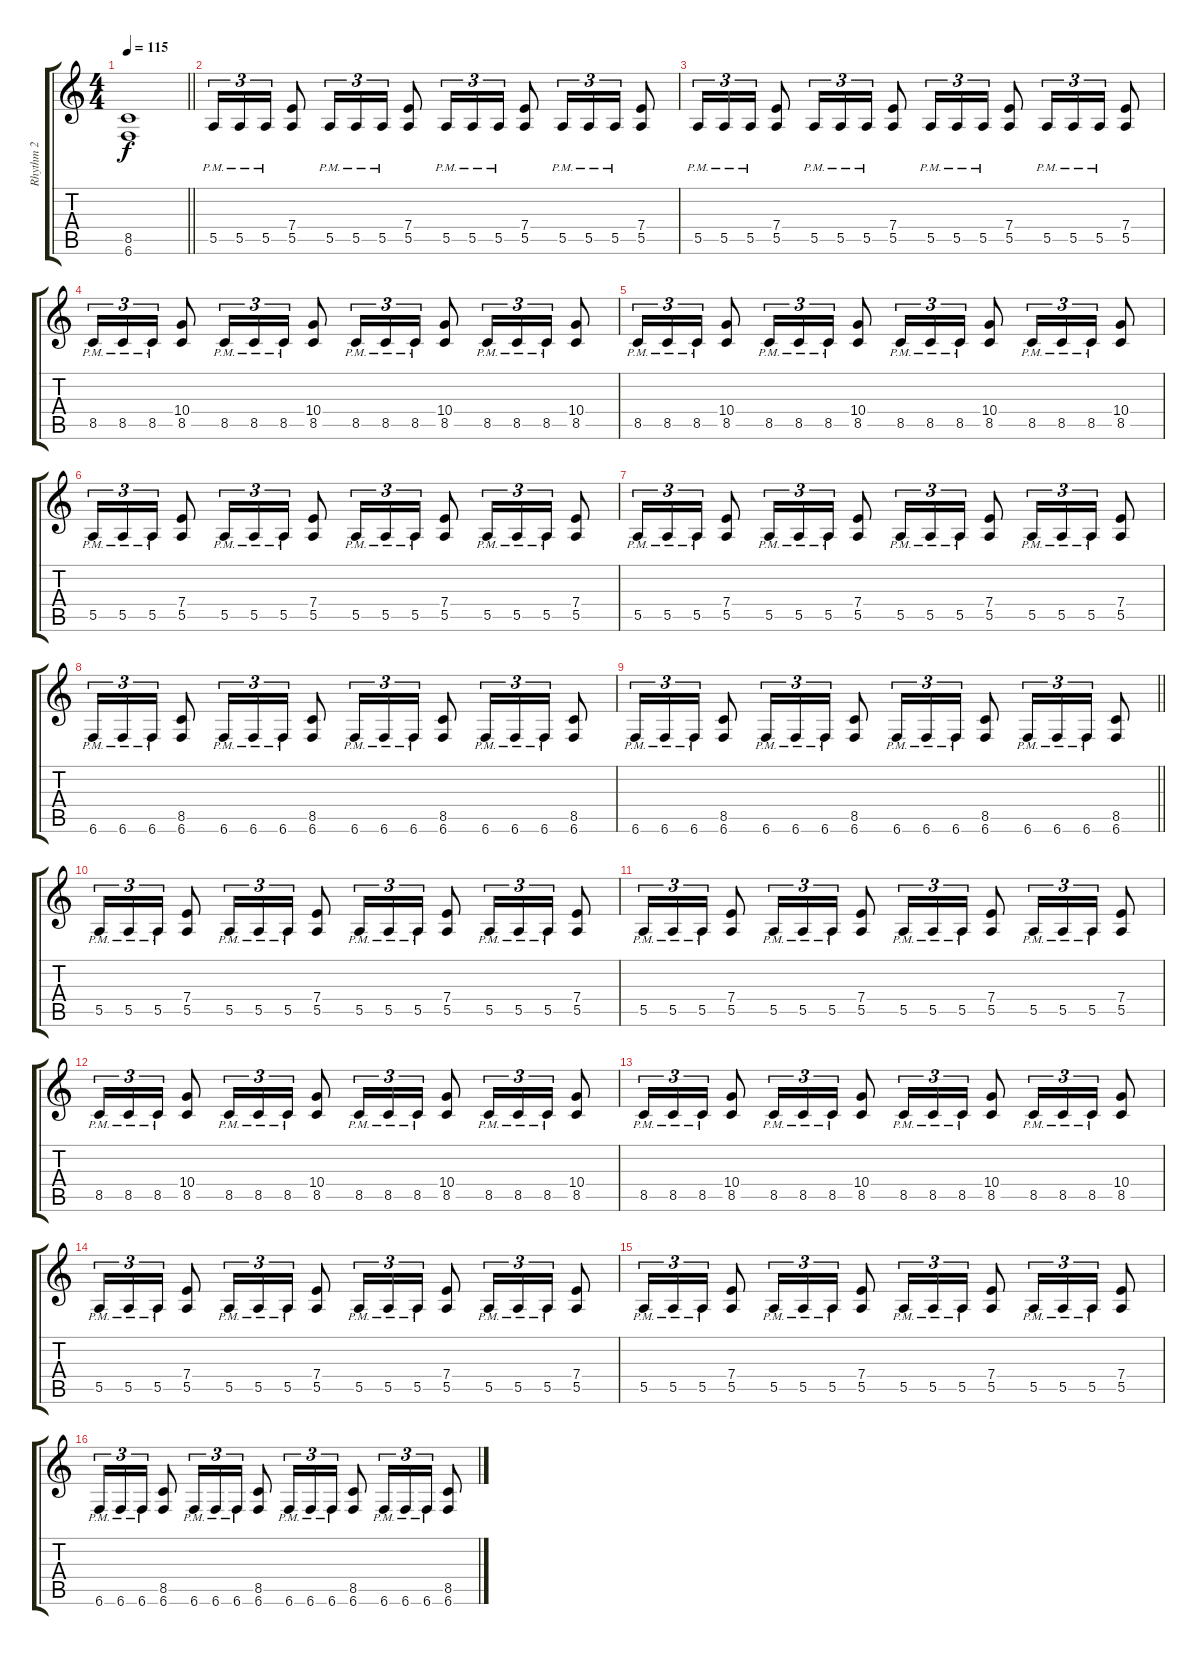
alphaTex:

\track ("Rhythm 2" "Rhythm 2") {instrument distortionguitar}
\staff {score tabs}
\tuning (B3 Gb3 D3 A2 E2 B1) {hide}
\ts (4 4)
\tempo 115
\clef g2
\barLineRight lightlight
\ks c
(8.5{t} 6.6{t}).1{dy f} |
\section ("" "")
5.5{pm}.16{tu (3 2)} 5.5{pm}.16{tu (3 2)} 5.5{pm}.16{tu (3 2)} (7.4 5.5).8 5.5{pm}.16{tu (3 2)} 5.5{pm}.16{tu (3 2)} 5.5{pm}.16{tu (3 2)} (7.4 5.5).8 5.5{pm}.16{tu (3 2)} 5.5{pm}.16{tu (3 2)} 5.5{pm}.16{tu (3 2)} (7.4 5.5).8 5.5{pm}.16{tu (3 2)} 5.5{pm}.16{tu (3 2)} 5.5{pm}.16{tu (3 2)} (7.4 5.5).8 |
5.5{pm}.16{tu (3 2)} 5.5{pm}.16{tu (3 2)} 5.5{pm}.16{tu (3 2)} (7.4 5.5).8 5.5{pm}.16{tu (3 2)} 5.5{pm}.16{tu (3 2)} 5.5{pm}.16{tu (3 2)} (7.4 5.5).8 5.5{pm}.16{tu (3 2)} 5.5{pm}.16{tu (3 2)} 5.5{pm}.16{tu (3 2)} (7.4 5.5).8 5.5{pm}.16{tu (3 2)} 5.5{pm}.16{tu (3 2)} 5.5{pm}.16{tu (3 2)} (7.4 5.5).8 |
8.5{pm}.16{tu (3 2)} 8.5{pm}.16{tu (3 2)} 8.5{pm}.16{tu (3 2)} (10.4 8.5).8 8.5{pm}.16{tu (3 2)} 8.5{pm}.16{tu (3 2)} 8.5{pm}.16{tu (3 2)} (10.4 8.5).8 8.5{pm}.16{tu (3 2)} 8.5{pm}.16{tu (3 2)} 8.5{pm}.16{tu (3 2)} (10.4 8.5).8 8.5{pm}.16{tu (3 2)} 8.5{pm}.16{tu (3 2)} 8.5{pm}.16{tu (3 2)} (10.4 8.5).8 |
8.5{pm}.16{tu (3 2)} 8.5{pm}.16{tu (3 2)} 8.5{pm}.16{tu (3 2)} (10.4 8.5).8 8.5{pm}.16{tu (3 2)} 8.5{pm}.16{tu (3 2)} 8.5{pm}.16{tu (3 2)} (10.4 8.5).8 8.5{pm}.16{tu (3 2)} 8.5{pm}.16{tu (3 2)} 8.5{pm}.16{tu (3 2)} (10.4 8.5).8 8.5{pm}.16{tu (3 2)} 8.5{pm}.16{tu (3 2)} 8.5{pm}.16{tu (3 2)} (10.4 8.5).8 |
5.5{pm}.16{tu (3 2)} 5.5{pm}.16{tu (3 2)} 5.5{pm}.16{tu (3 2)} (7.4 5.5).8 5.5{pm}.16{tu (3 2)} 5.5{pm}.16{tu (3 2)} 5.5{pm}.16{tu (3 2)} (7.4 5.5).8 5.5{pm}.16{tu (3 2)} 5.5{pm}.16{tu (3 2)} 5.5{pm}.16{tu (3 2)} (7.4 5.5).8 5.5{pm}.16{tu (3 2)} 5.5{pm}.16{tu (3 2)} 5.5{pm}.16{tu (3 2)} (7.4 5.5).8 |
5.5{pm}.16{tu (3 2)} 5.5{pm}.16{tu (3 2)} 5.5{pm}.16{tu (3 2)} (7.4 5.5).8 5.5{pm}.16{tu (3 2)} 5.5{pm}.16{tu (3 2)} 5.5{pm}.16{tu (3 2)} (7.4 5.5).8 5.5{pm}.16{tu (3 2)} 5.5{pm}.16{tu (3 2)} 5.5{pm}.16{tu (3 2)} (7.4 5.5).8 5.5{pm}.16{tu (3 2)} 5.5{pm}.16{tu (3 2)} 5.5{pm}.16{tu (3 2)} (7.4 5.5).8 |
6.6{pm}.16{tu (3 2)} 6.6{pm}.16{tu (3 2)} 6.6{pm}.16{tu (3 2)} (8.5 6.6).8 6.6{pm}.16{tu (3 2)} 6.6{pm}.16{tu (3 2)} 6.6{pm}.16{tu (3 2)} (8.5 6.6).8 6.6{pm}.16{tu (3 2)} 6.6{pm}.16{tu (3 2)} 6.6{pm}.16{tu (3 2)} (8.5 6.6).8 6.6{pm}.16{tu (3 2)} 6.6{pm}.16{tu (3 2)} 6.6{pm}.16{tu (3 2)} (8.5 6.6).8 |
\barLineRight lightlight
6.6{pm}.16{tu (3 2)} 6.6{pm}.16{tu (3 2)} 6.6{pm}.16{tu (3 2)} (8.5 6.6).8 6.6{pm}.16{tu (3 2)} 6.6{pm}.16{tu (3 2)} 6.6{pm}.16{tu (3 2)} (8.5 6.6).8 6.6{pm}.16{tu (3 2)} 6.6{pm}.16{tu (3 2)} 6.6{pm}.16{tu (3 2)} (8.5 6.6).8 6.6{pm}.16{tu (3 2)} 6.6{pm}.16{tu (3 2)} 6.6{pm}.16{tu (3 2)} (8.5 6.6).8 |
\section ("" "")
5.5{pm}.16{tu (3 2)} 5.5{pm}.16{tu (3 2)} 5.5{pm}.16{tu (3 2)} (7.4 5.5).8 5.5{pm}.16{tu (3 2)} 5.5{pm}.16{tu (3 2)} 5.5{pm}.16{tu (3 2)} (7.4 5.5).8 5.5{pm}.16{tu (3 2)} 5.5{pm}.16{tu (3 2)} 5.5{pm}.16{tu (3 2)} (7.4 5.5).8 5.5{pm}.16{tu (3 2)} 5.5{pm}.16{tu (3 2)} 5.5{pm}.16{tu (3 2)} (7.4 5.5).8 |
5.5{pm}.16{tu (3 2)} 5.5{pm}.16{tu (3 2)} 5.5{pm}.16{tu (3 2)} (7.4 5.5).8 5.5{pm}.16{tu (3 2)} 5.5{pm}.16{tu (3 2)} 5.5{pm}.16{tu (3 2)} (7.4 5.5).8 5.5{pm}.16{tu (3 2)} 5.5{pm}.16{tu (3 2)} 5.5{pm}.16{tu (3 2)} (7.4 5.5).8 5.5{pm}.16{tu (3 2)} 5.5{pm}.16{tu (3 2)} 5.5{pm}.16{tu (3 2)} (7.4 5.5).8 |
8.5{pm}.16{tu (3 2)} 8.5{pm}.16{tu (3 2)} 8.5{pm}.16{tu (3 2)} (10.4 8.5).8 8.5{pm}.16{tu (3 2)} 8.5{pm}.16{tu (3 2)} 8.5{pm}.16{tu (3 2)} (10.4 8.5).8 8.5{pm}.16{tu (3 2)} 8.5{pm}.16{tu (3 2)} 8.5{pm}.16{tu (3 2)} (10.4 8.5).8 8.5{pm}.16{tu (3 2)} 8.5{pm}.16{tu (3 2)} 8.5{pm}.16{tu (3 2)} (10.4 8.5).8 |
8.5{pm}.16{tu (3 2)} 8.5{pm}.16{tu (3 2)} 8.5{pm}.16{tu (3 2)} (10.4 8.5).8 8.5{pm}.16{tu (3 2)} 8.5{pm}.16{tu (3 2)} 8.5{pm}.16{tu (3 2)} (10.4 8.5).8 8.5{pm}.16{tu (3 2)} 8.5{pm}.16{tu (3 2)} 8.5{pm}.16{tu (3 2)} (10.4 8.5).8 8.5{pm}.16{tu (3 2)} 8.5{pm}.16{tu (3 2)} 8.5{pm}.16{tu (3 2)} (10.4 8.5).8 |
5.5{pm}.16{tu (3 2)} 5.5{pm}.16{tu (3 2)} 5.5{pm}.16{tu (3 2)} (7.4 5.5).8 5.5{pm}.16{tu (3 2)} 5.5{pm}.16{tu (3 2)} 5.5{pm}.16{tu (3 2)} (7.4 5.5).8 5.5{pm}.16{tu (3 2)} 5.5{pm}.16{tu (3 2)} 5.5{pm}.16{tu (3 2)} (7.4 5.5).8 5.5{pm}.16{tu (3 2)} 5.5{pm}.16{tu (3 2)} 5.5{pm}.16{tu (3 2)} (7.4 5.5).8 |
5.5{pm}.16{tu (3 2)} 5.5{pm}.16{tu (3 2)} 5.5{pm}.16{tu (3 2)} (7.4 5.5).8 5.5{pm}.16{tu (3 2)} 5.5{pm}.16{tu (3 2)} 5.5{pm}.16{tu (3 2)} (7.4 5.5).8 5.5{pm}.16{tu (3 2)} 5.5{pm}.16{tu (3 2)} 5.5{pm}.16{tu (3 2)} (7.4 5.5).8 5.5{pm}.16{tu (3 2)} 5.5{pm}.16{tu (3 2)} 5.5{pm}.16{tu (3 2)} (7.4 5.5).8 |
6.6{pm}.16{tu (3 2)} 6.6{pm}.16{tu (3 2)} 6.6{pm}.16{tu (3 2)} (8.5 6.6).8 6.6{pm}.16{tu (3 2)} 6.6{pm}.16{tu (3 2)} 6.6{pm}.16{tu (3 2)} (8.5 6.6).8 6.6{pm}.16{tu (3 2)} 6.6{pm}.16{tu (3 2)} 6.6{pm}.16{tu (3 2)} (8.5 6.6).8 6.6{pm}.16{tu (3 2)} 6.6{pm}.16{tu (3 2)} 6.6{pm}.16{tu (3 2)} (8.5 6.6).8
